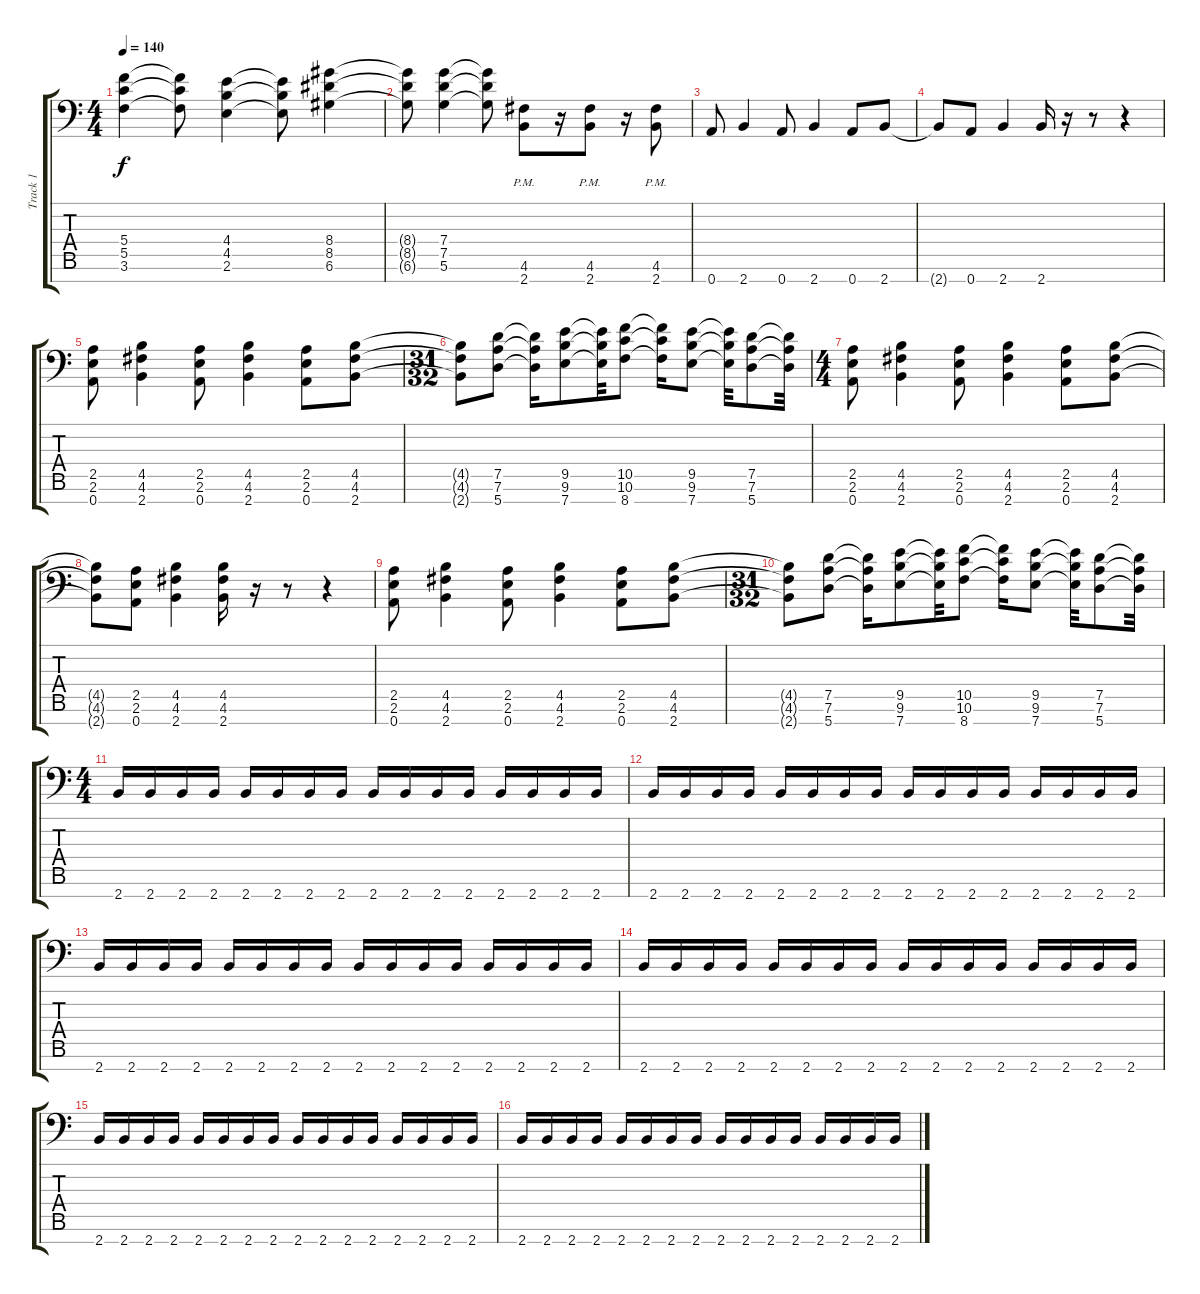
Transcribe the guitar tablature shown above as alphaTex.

\track ("Track 1" "Track 1") {instrument distortionguitar}
\staff {score tabs}
\tuning (D4 A3 F3 C3 G2 D2 A1) {hide}
\ts (4 4)
\tempo 140
\clef f4
\ks c
(5.4 5.5 3.6).4{dy f} (5.4{t} 5.5{t} 3.6{t}).8 (4.4 4.5 2.6).4 (4.4{t} 4.5{t} 2.6{t}).8 (8.4 8.5 6.6).4 |
(8.4{t} 8.5{t} 6.6{t}).8 (7.4 7.5 5.6).4 (7.4{t} 7.5{t} 5.6{t}).8 (4.6{pm} 2.7{pm}).8 r.16 (4.6 2.7{pm}).8 r.16 (4.6 2.7{pm}).8 |
0.7.8 2.7.4 0.7.8 2.7.4 0.7.8 2.7.8 |
2.7{t}.8 0.7.8 2.7.4 2.7.16 r.16 r.8 r.4 |
(2.5 2.6 0.7).8 (4.5 4.6 2.7).4 (2.5 2.6 0.7).8 (4.5 4.6 2.7).4 (2.5 2.6 0.7).8 (4.5 4.6 2.7).8 |
\ts (31 32)
(4.5{t} 4.6{t} 2.7{t}).8 (7.5 7.6 5.7).8 (7.5{t} 7.6{t} 5.7{t}).16 (9.5 9.6 7.7).8 (9.5{t} 9.6{t} 7.7{t}).32 (10.5 10.6 8.7).8 (10.5{t} 10.6{t} 8.7{t}).16 (9.5 9.6 7.7).8 (9.5{t} 9.6{t} 7.7{t}).32 (7.5 7.6 5.7).8 (7.5{t} 7.6{t} 5.7{t}).32 |
\ts (4 4)
(2.5 2.6 0.7).8 (4.5 4.6 2.7).4 (2.5 2.6 0.7).8 (4.5 4.6 2.7).4 (2.5 2.6 0.7).8 (4.5 4.6 2.7).8 |
(4.5{t} 4.6{t} 2.7{t}).8 (2.5 2.6 0.7).8 (4.5 4.6 2.7).4 (4.5 4.6 2.7).16 r.16 r.8 r.4 |
(2.5 2.6 0.7).8 (4.5 4.6 2.7).4 (2.5 2.6 0.7).8 (4.5 4.6 2.7).4 (2.5 2.6 0.7).8 (4.5 4.6 2.7).8 |
\ts (31 32)
(4.5{t} 4.6{t} 2.7{t}).8 (7.5 7.6 5.7).8 (7.5{t} 7.6{t} 5.7{t}).16 (9.5 9.6 7.7).8 (9.5{t} 9.6{t} 7.7{t}).32 (10.5 10.6 8.7).8 (10.5{t} 10.6{t} 8.7{t}).16 (9.5 9.6 7.7).8 (9.5{t} 9.6{t} 7.7{t}).32 (7.5 7.6 5.7).8 (7.5{t} 7.6{t} 5.7{t}).32 |
\ts (4 4)
2.7.16 2.7.16 2.7.16 2.7.16 2.7.16 2.7.16 2.7.16 2.7.16 2.7.16 2.7.16 2.7.16 2.7.16 2.7.16 2.7.16 2.7.16 2.7.16 |
2.7.16 2.7.16 2.7.16 2.7.16 2.7.16 2.7.16 2.7.16 2.7.16 2.7.16 2.7.16 2.7.16 2.7.16 2.7.16 2.7.16 2.7.16 2.7.16 |
2.7.16 2.7.16 2.7.16 2.7.16 2.7.16 2.7.16 2.7.16 2.7.16 2.7.16 2.7.16 2.7.16 2.7.16 2.7.16 2.7.16 2.7.16 2.7.16 |
2.7.16 2.7.16 2.7.16 2.7.16 2.7.16 2.7.16 2.7.16 2.7.16 2.7.16 2.7.16 2.7.16 2.7.16 2.7.16 2.7.16 2.7.16 2.7.16 |
2.7.16 2.7.16 2.7.16 2.7.16 2.7.16 2.7.16 2.7.16 2.7.16 2.7.16 2.7.16 2.7.16 2.7.16 2.7.16 2.7.16 2.7.16 2.7.16 |
2.7.16 2.7.16 2.7.16 2.7.16 2.7.16 2.7.16 2.7.16 2.7.16 2.7.16 2.7.16 2.7.16 2.7.16 2.7.16 2.7.16 2.7.16 2.7.16
